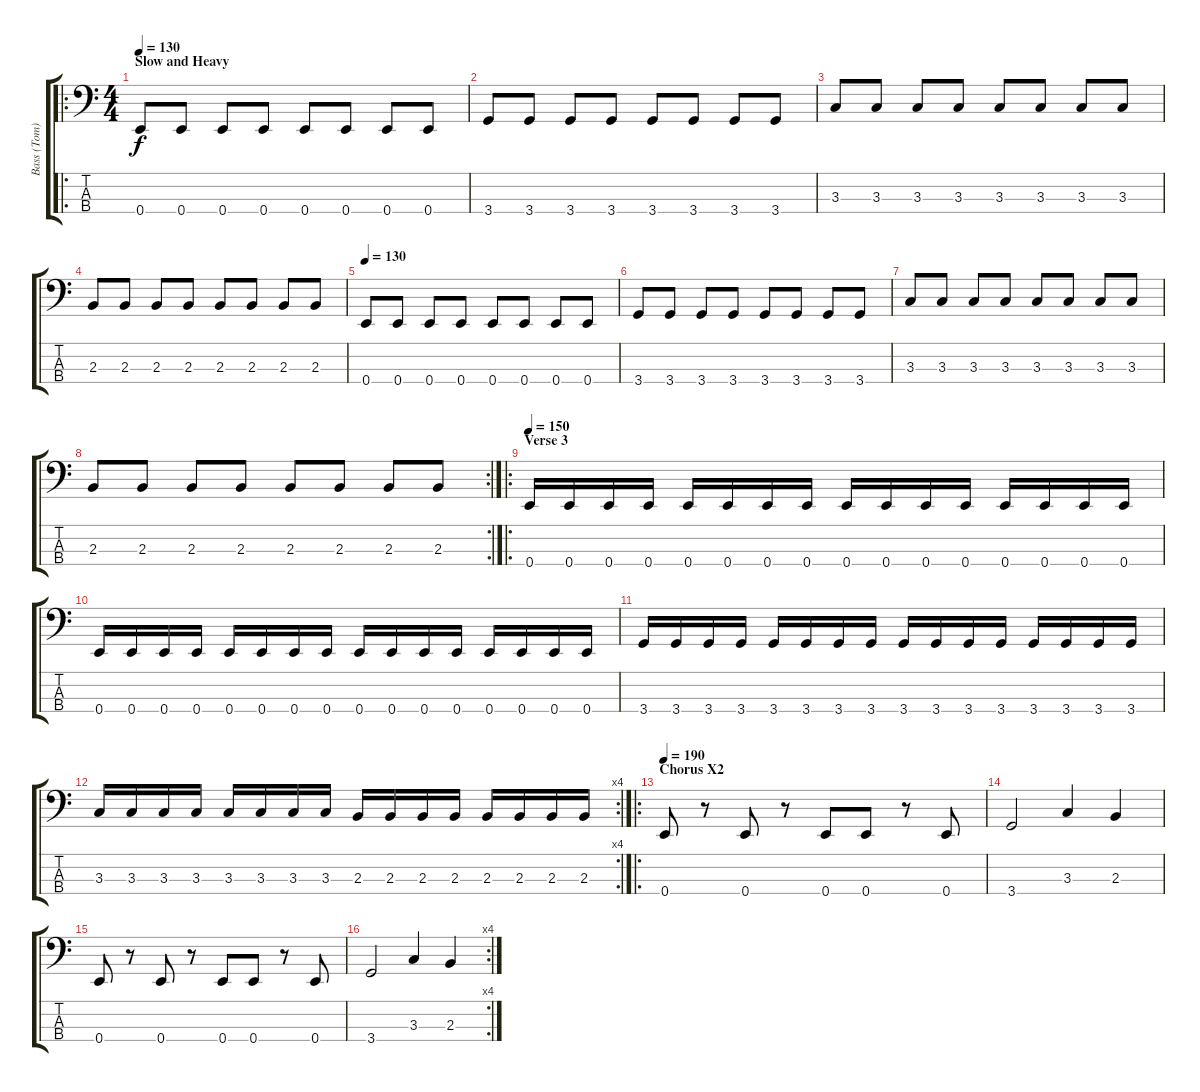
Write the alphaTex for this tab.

\track ("Bass (Tom)" "Bass (Tom)") {instrument slapbass2}
\staff {score tabs}
\tuning (G2 D2 A1 E1) {hide}
\ro
\ts (4 4)
\section ("" "Slow and Heavy")
\tempo 130
\clef f4
\ks c
0.4.8{dy f} 0.4.8 0.4.8 0.4.8 0.4.8 0.4.8 0.4.8 0.4.8 |
3.4.8 3.4.8 3.4.8 3.4.8 3.4.8 3.4.8 3.4.8 3.4.8 |
3.3.8 3.3.8 3.3.8 3.3.8 3.3.8 3.3.8 3.3.8 3.3.8 |
2.3.8 2.3.8 2.3.8 2.3.8 2.3.8 2.3.8 2.3.8 2.3.8 |
\tempo 130
0.4.8 0.4.8 0.4.8 0.4.8 0.4.8 0.4.8 0.4.8 0.4.8 |
3.4.8 3.4.8 3.4.8 3.4.8 3.4.8 3.4.8 3.4.8 3.4.8 |
3.3.8 3.3.8 3.3.8 3.3.8 3.3.8 3.3.8 3.3.8 3.3.8 |
\rc 2
2.3.8 2.3.8 2.3.8 2.3.8 2.3.8 2.3.8 2.3.8 2.3.8 |
\ro
\section ("" "Verse 3")
\tempo 150
0.4.16 0.4.16 0.4.16 0.4.16 0.4.16 0.4.16 0.4.16 0.4.16 0.4.16 0.4.16 0.4.16 0.4.16 0.4.16 0.4.16 0.4.16 0.4.16 |
0.4.16 0.4.16 0.4.16 0.4.16 0.4.16 0.4.16 0.4.16 0.4.16 0.4.16 0.4.16 0.4.16 0.4.16 0.4.16 0.4.16 0.4.16 0.4.16 |
3.4.16 3.4.16 3.4.16 3.4.16 3.4.16 3.4.16 3.4.16 3.4.16 3.4.16 3.4.16 3.4.16 3.4.16 3.4.16 3.4.16 3.4.16 3.4.16 |
\rc 4
3.3.16 3.3.16 3.3.16 3.3.16 3.3.16 3.3.16 3.3.16 3.3.16 2.3.16 2.3.16 2.3.16 2.3.16 2.3.16 2.3.16 2.3.16 2.3.16 |
\ro
\section ("" "Chorus X2")
\tempo 190
0.4.8 r.8 0.4.8 r.8 0.4.8 0.4.8 r.8 0.4.8 |
3.4.2 3.3.4 2.3.4 |
0.4.8 r.8 0.4.8 r.8 0.4.8 0.4.8 r.8 0.4.8 |
\rc 4
3.4.2 3.3.4 2.3.4
